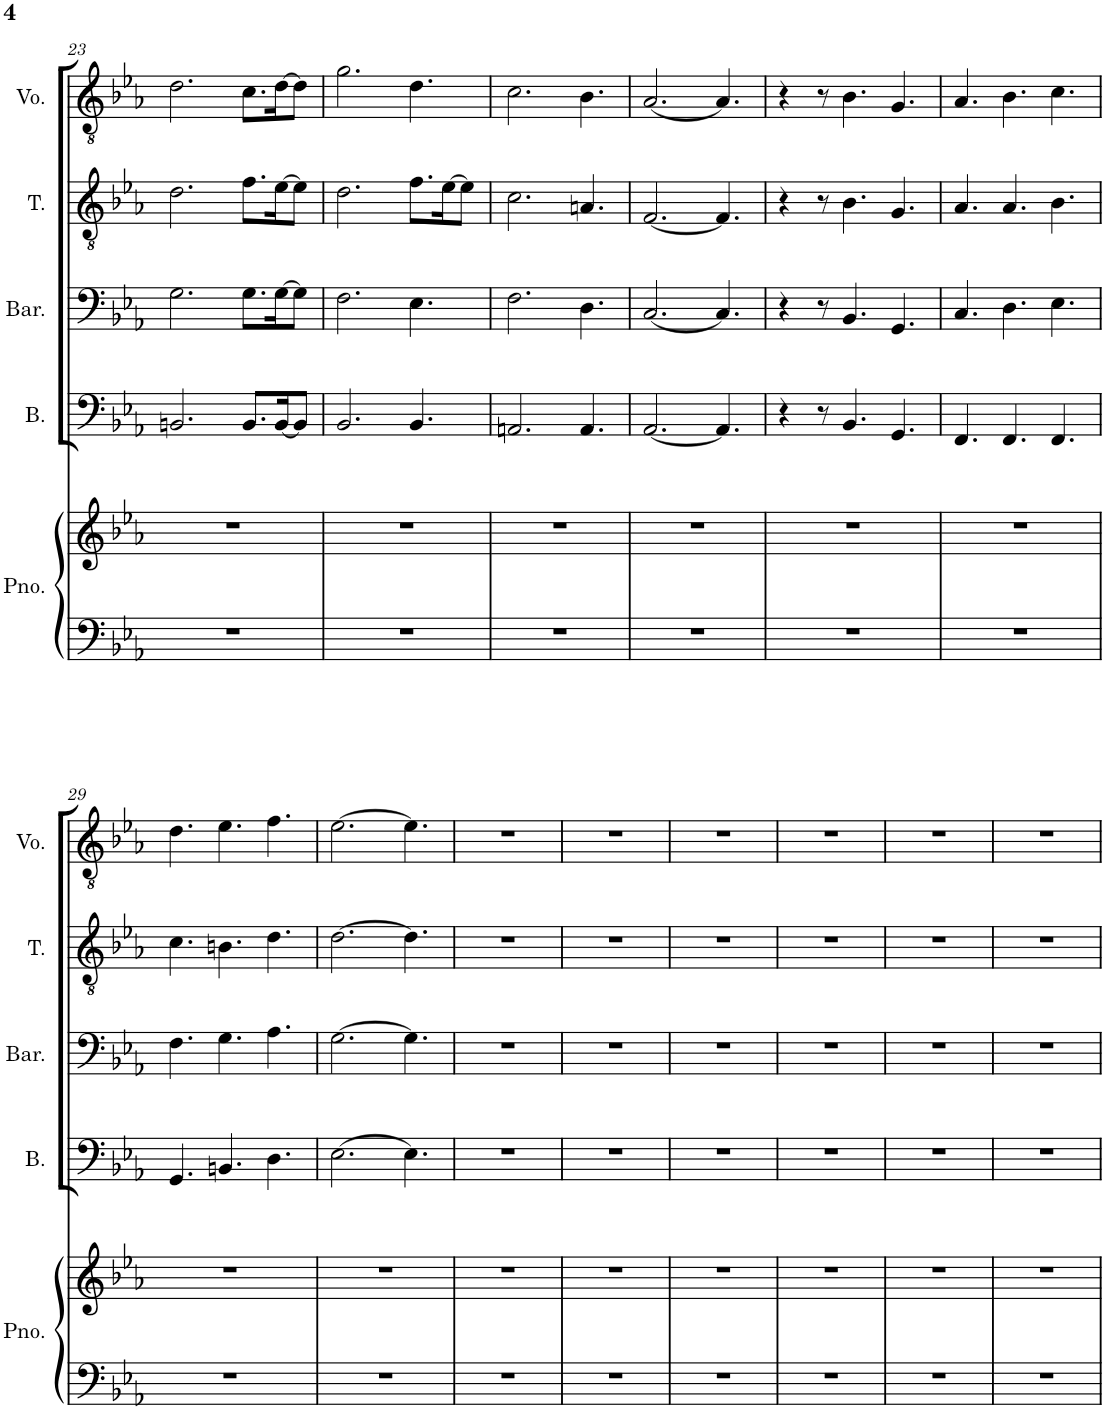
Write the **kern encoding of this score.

**kern	**kern	**kern	**kern	**kern	**kern
*part5	*part5	*part4	*part3	*part2	*part1
*staff6	*staff5	*staff4	*staff3	*staff2	*staff1
*I"Piano	*	*I"Bass	*I"Baritone	*I"Tenor	*I"Voice
*I'Pno.	*	*I'B.	*I'Bar.	*I'T.	*I'Vo.
!!LO:PB:g=z
*clefF4	*clefG2	*clefF4	*clefF4	*clefGv2	*clefGv2
*k[b-e-a-]	*k[b-e-a-]	*k[b-e-a-]	*k[b-e-a-]	*k[b-e-a-]	*k[b-e-a-]
*M9/8	*M9/8	*M9/8	*M9/8	*M9/8	*M9/8
=23	=23	=23	=23	=23	=23
8%9r	8%9r	2.BBn/	2.G\	2.d\	2.d\
.	.	8.BB/L	8.G\L	8.f\L	8.c\L
.	.	[16BB/K	[16G\K	[16e-\K	[16d\K
.	.	8BB/J]	8G\J]	8e-\J]	8d\J]
=24	=24	=24	=24	=24	=24
8%9r	8%9r	2.BB-/	2.F\	2.d\	2.g\
.	.	4.BB-/	4.E-\	8.f\L	4.d\
.	.	.	.	[16e-\K	.
.	.	.	.	8e-\J]	.
=25	=25	=25	=25	=25	=25
8%9r	8%9r	2.AAn/	2.F\	2.c\	2.c\
.	.	4.AA/	4.D\	4.An/	4.B-\
=26	=26	=26	=26	=26	=26
8%9r	8%9r	[2.AA-/	[2.C/	[2.F/	[2.A-/
.	.	4.AA-/]	4.C/]	4.F/]	4.A-/]
=27	=27	=27	=27	=27	=27
8%9r	8%9r	4r	4r	4r	4r
.	.	8r	8r	8r	8r
.	.	4.BB-/	4.BB-/	4.B-\	4.B-\
.	.	4.GG/	4.GG/	4.G/	4.G/
=28	=28	=28	=28	=28	=28
8%9r	8%9r	4.FF/	4.C/	4.A-/	4.A-/
.	.	4.FF/	4.D\	4.A-/	4.B-\
.	.	4.FF/	4.E-\	4.B-\	4.c\
!!LO:LB:g=z
=29	=29	=29	=29	=29	=29
8%9r	8%9r	4.GG/	4.F\	4.c\	4.d\
.	.	4.BBn/	4.G\	4.Bn\	4.e-\
.	.	4.D\	4.A-\	4.d\	4.f\
=30	=30	=30	=30	=30	=30
8%9r	8%9r	[2.E-\	[2.G\	[2.d\	[2.e-\
.	.	4.E-\]	4.G\]	4.d\]	4.e-\]
=31	=31	=31	=31	=31	=31
8%9r	8%9r	8%9r	8%9r	8%9r	8%9r
=32	=32	=32	=32	=32	=32
8%9r	8%9r	8%9r	8%9r	8%9r	8%9r
=33	=33	=33	=33	=33	=33
8%9r	8%9r	8%9r	8%9r	8%9r	8%9r
=34	=34	=34	=34	=34	=34
8%9r	8%9r	8%9r	8%9r	8%9r	8%9r
=35	=35	=35	=35	=35	=35
8%9r	8%9r	8%9r	8%9r	8%9r	8%9r
=36	=36	=36	=36	=36	=36
8%9r	8%9r	8%9r	8%9r	8%9r	8%9r
=	=	=	=	=	=
*-	*-	*-	*-	*-	*-
